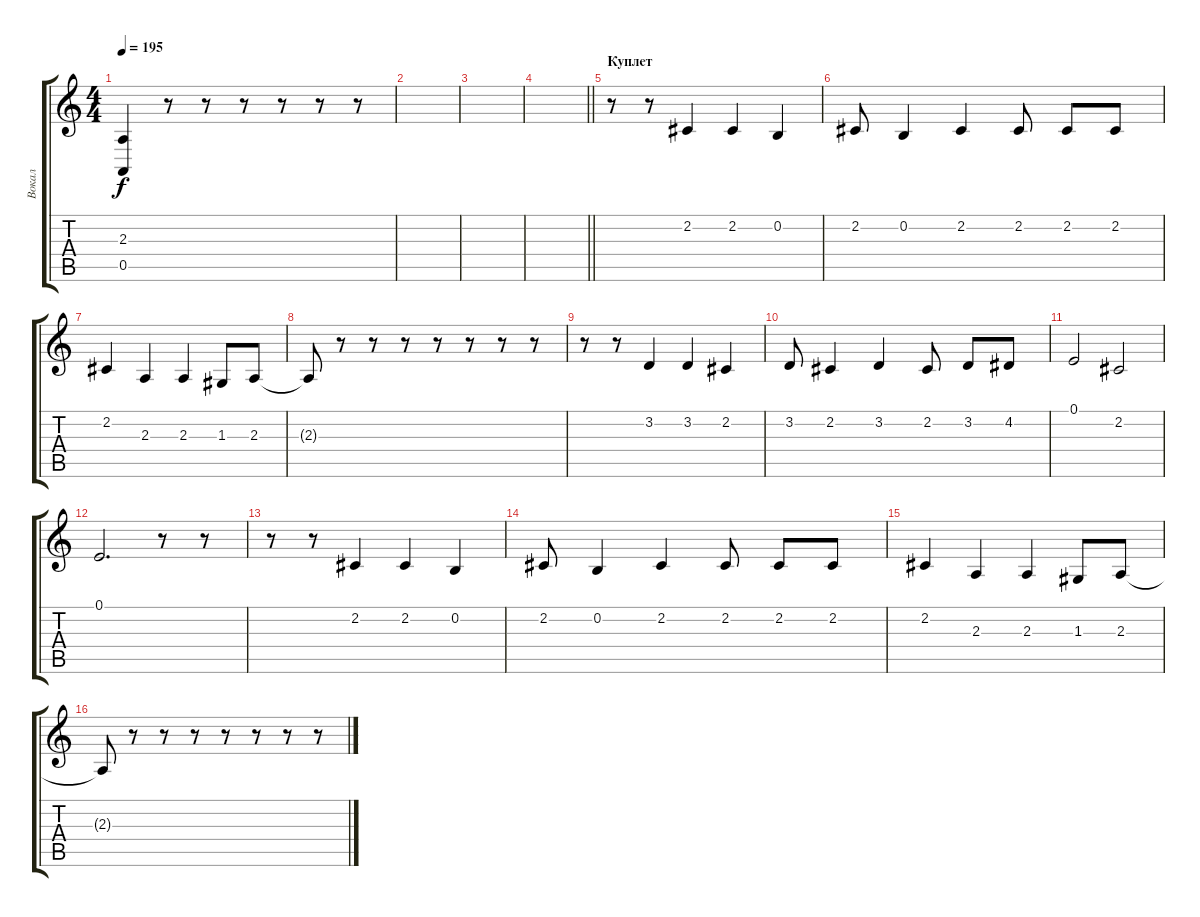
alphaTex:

\track ("Вокал" "Вокал") {instrument oboe}
\staff {score tabs}
\tuning (E4 B3 G3 D3 A2 E2) {hide}
\ts (4 4)
\tempo 195
\clef g2
\ks c
(2.3 0.5).4{dy f} r.8 r.8 r.8 r.8 r.8 r.8 |
|
|
\barLineRight lightlight
|
\section ("" "Куплет")
r.8 r.8 2.2.4 2.2.4 0.2.4 |
2.2.8 0.2.4 2.2.4 2.2.8 2.2.8 2.2.8 |
2.2.4 2.3.4 2.3.4 1.3.8 2.3.8 |
2.3{t}.8 r.8 r.8 r.8 r.8 r.8 r.8 r.8 |
r.8 r.8 3.2.4 3.2.4 2.2.4 |
3.2.8 2.2.4 3.2.4 2.2.8 3.2.8 4.2.8 |
0.1.2 2.2.2 |
0.1.2{d} r.8 r.8 |
r.8 r.8 2.2.4 2.2.4 0.2.4 |
2.2.8 0.2.4 2.2.4 2.2.8 2.2.8 2.2.8 |
2.2.4 2.3.4 2.3.4 1.3.8 2.3.8 |
2.3{t}.8 r.8 r.8 r.8 r.8 r.8 r.8 r.8
